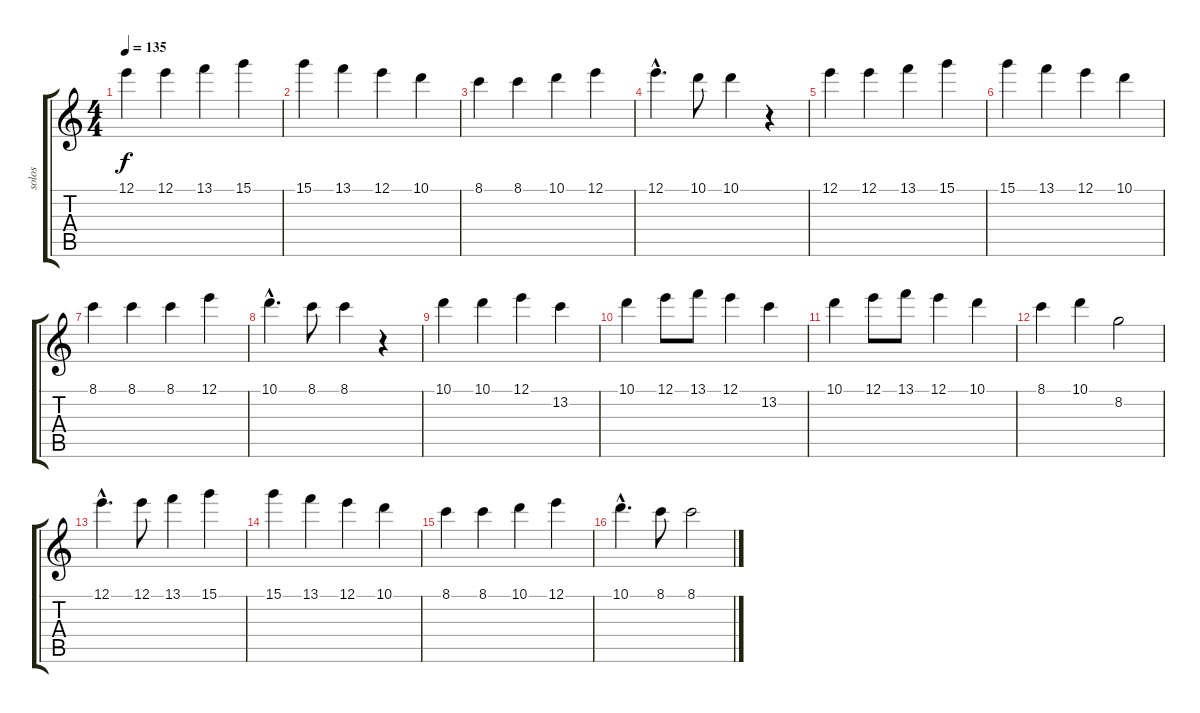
\track ("solos" "solos") {instrument distortionguitar}
\staff {score tabs}
\tuning (E4 B3 G3 D3 A2 E2) {hide}
\ts (4 4)
\tempo 135
\clef g2
\ks c
12.1.4{dy f instrument distortionguitar} 12.1.4 13.1.4 15.1.4 |
15.1.4 13.1.4 12.1.4 10.1.4 |
8.1.4 8.1.4 10.1.4 12.1.4 |
12.1{hac}.4{d} 10.1.8 10.1.4 r.4 |
12.1.4 12.1.4 13.1.4 15.1.4 |
15.1.4 13.1.4 12.1.4 10.1.4 |
8.1.4 8.1.4 8.1.4 12.1.4 |
10.1{hac}.4{d} 8.1.8 8.1.4 r.4 |
10.1.4 10.1.4 12.1.4 13.2.4 |
10.1.4 12.1.8 13.1.8 12.1.4 13.2.4 |
10.1.4 12.1.8 13.1.8 12.1.4 10.1.4 |
8.1.4 10.1.4 8.2.2 |
12.1{hac}.4{d} 12.1.8 13.1.4 15.1.4 |
15.1.4 13.1.4 12.1.4 10.1.4 |
8.1.4 8.1.4 10.1.4 12.1.4 |
10.1{hac}.4{d} 8.1.8 8.1.2
